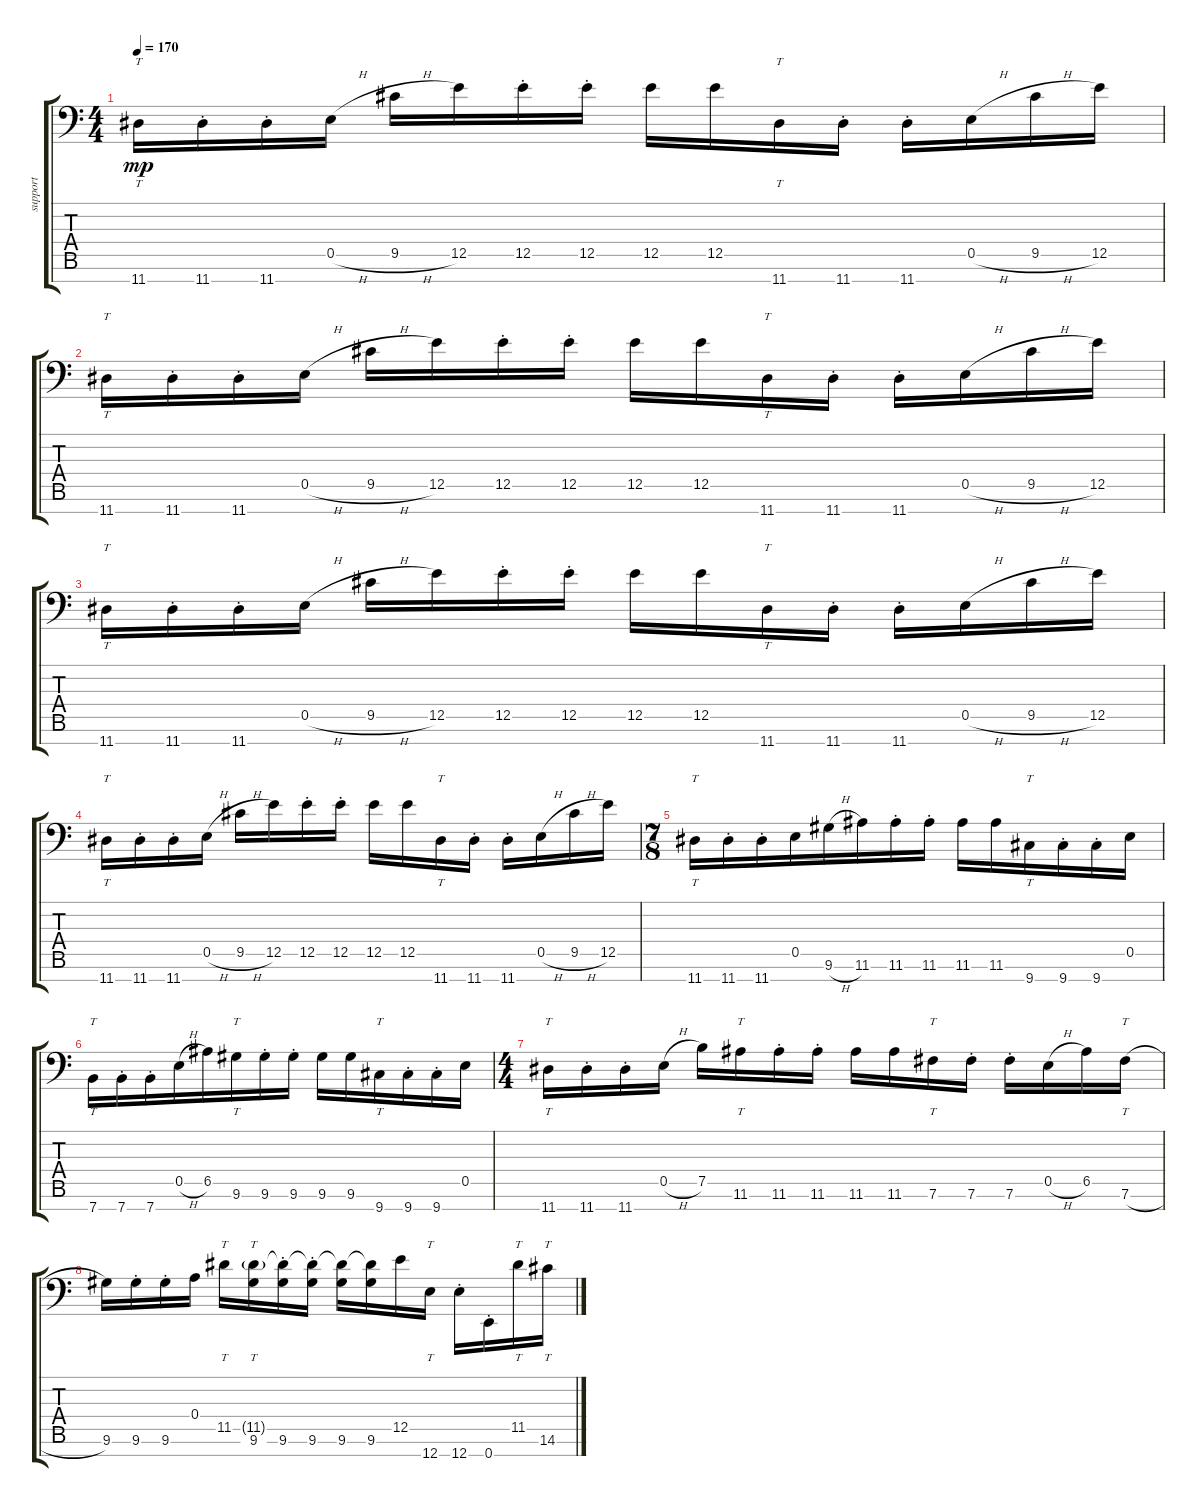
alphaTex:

\track ("support" "support") {instrument overdrivenguitar}
\staff {score tabs}
\tuning (B3 G3 D3 A2 E2 B1 E1) {hide}
\ts (4 4)
\tempo 170
\clef f4
\ks c
11.7.16{tt dy mp} 11.7{st}.16 11.7{st}.16 0.5{h}.16 9.5{h}.16 12.5.16 12.5{st}.16 12.5{st}.16 12.5.16 12.5.16 11.7.16{tt} 11.7{st}.16 11.7{st}.16 0.5{h}.16 9.5{h}.16 12.5.16 |
11.7.16{tt} 11.7{st}.16 11.7{st}.16 0.5{h}.16 9.5{h}.16 12.5.16 12.5{st}.16 12.5{st}.16 12.5.16 12.5.16 11.7.16{tt} 11.7{st}.16 11.7{st}.16 0.5{h}.16 9.5{h}.16 12.5.16 |
11.7.16{tt} 11.7{st}.16 11.7{st}.16 0.5{h}.16 9.5{h}.16 12.5.16 12.5{st}.16 12.5{st}.16 12.5.16 12.5.16 11.7.16{tt} 11.7{st}.16 11.7{st}.16 0.5{h}.16 9.5{h}.16 12.5.16 |
11.7.16{tt} 11.7{st}.16 11.7{st}.16 0.5{h}.16 9.5{h}.16 12.5.16 12.5{st}.16 12.5{st}.16 12.5.16 12.5.16 11.7.16{tt} 11.7{st}.16 11.7{st}.16 0.5{h}.16 9.5{h}.16 12.5.16 |
\ts (7 8)
11.7.16{tt} 11.7{st}.16 11.7{st}.16 0.5.16 9.6{h}.16 11.6.16 11.6{st}.16 11.6{st}.16 11.6.16 11.6.16 9.7.16{tt} 9.7{st}.16 9.7{st}.16 0.5.16 |
7.7.16{tt} 7.7{st}.16 7.7{st}.16 0.5{h}.16 6.5.16 9.6.16{tt} 9.6{st}.16 9.6{st}.16 9.6.16 9.6.16 9.7.16{tt} 9.7{st}.16 9.7{st}.16 0.5.16 |
\ts (4 4)
11.7.16{tt} 11.7{st}.16 11.7{st}.16 0.5{h}.16 7.5.16 11.6.16{tt} 11.6{st}.16 11.6{st}.16 11.6.16 11.6.16 7.6.16{tt} 7.6{st}.16 7.6{st}.16 0.5{h}.16 6.5.16 7.6{h}.16{tt} |
9.6.16 9.6{st}.16 9.6{st}.16 0.4.16 11.5.16{tt} (11.5{g} 9.6).16{tt} (11.5{t} 9.6{st}).16 (11.5{t} 9.6{st}).16 (11.5{t} 9.6).16 (11.5{t} 9.6).16 12.5.16 12.7.16{tt} 12.7{st}.16 0.7{st}.16 11.5.16{tt} 14.6.16{tt}
